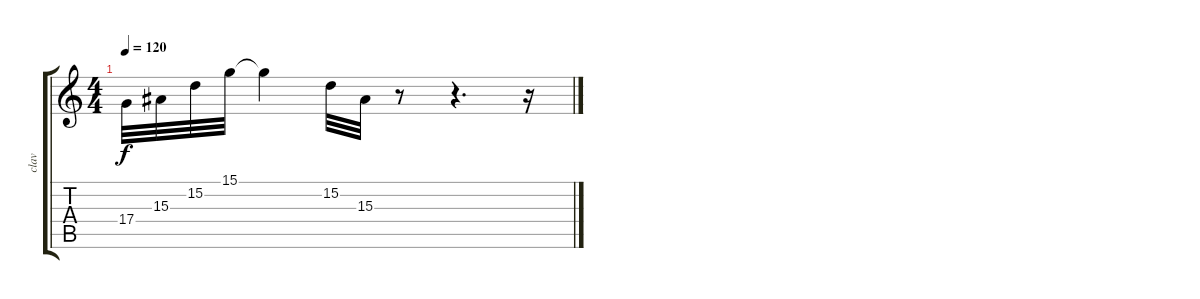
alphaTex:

\track ("clav" "clav") {instrument pizzicatostrings}
\staff {score tabs}
\tuning (E4 B3 G3 D3 A2 E2) {hide}
\ts (4 4)
\tempo 120
\clef g2
\ks c
17.4.32{dy f instrument pizzicatostrings} 15.3.32 15.2.32 15.1.32 15.1{t}.4 15.2.32 15.3.32 r.8 r.4{d} r.16
